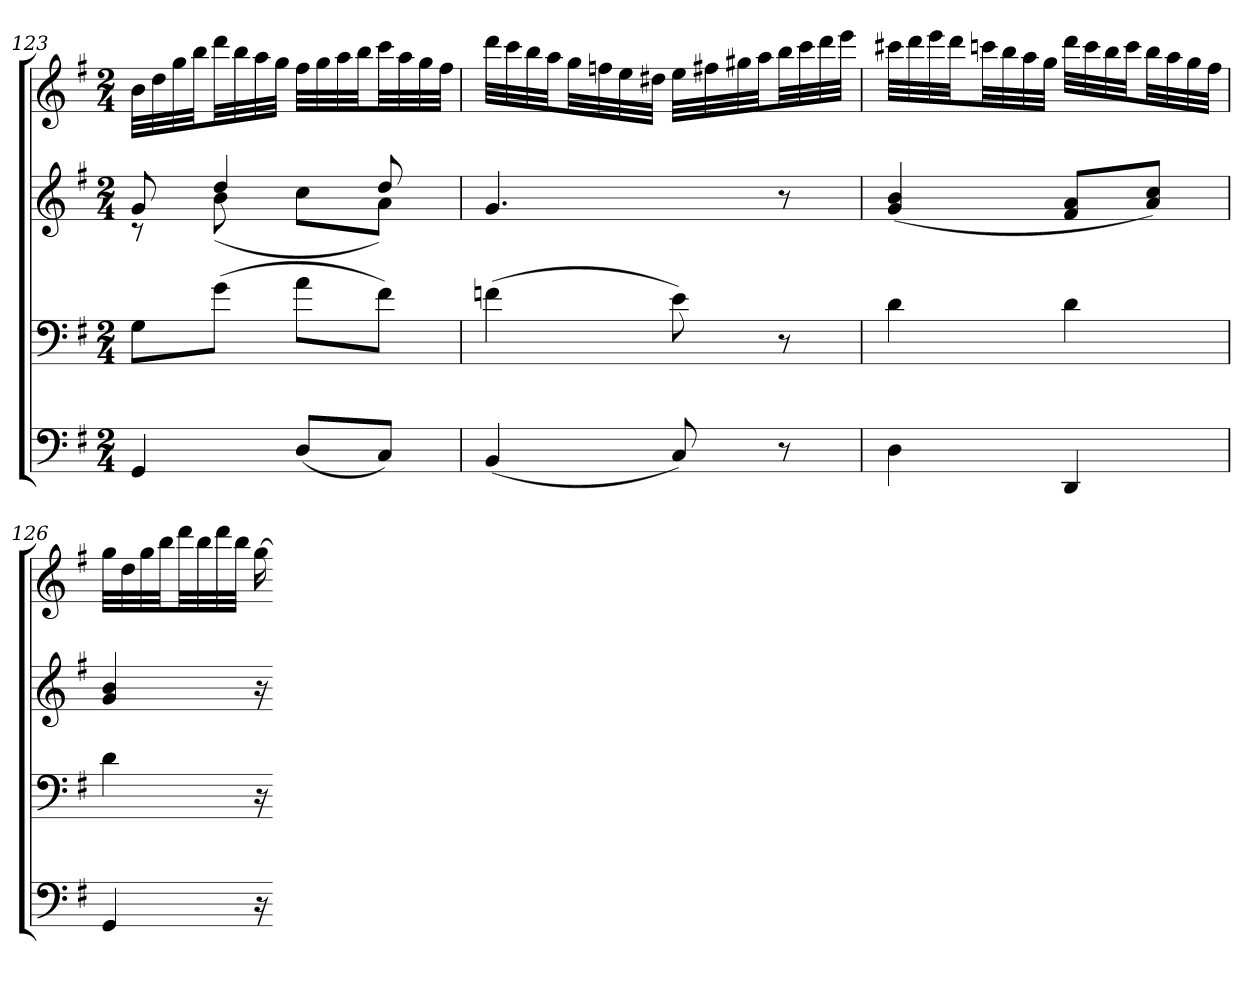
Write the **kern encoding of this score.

**kern	**kern	**kern	**kern
*part4	*part3	*part2	*part1
*staff4	*staff3	*staff2	*staff1
*clefF4	*clefF4	*clefG2	*clefG2
*k[f#]	*k[f#]	*k[f#]	*k[f#]
*G:	*G:	*G:	*G:
*M2/4	*M2/4	*M2/4	*M2/4
=123	=123	=123	=123
*	*	*^	*
4GG	8GL	8g	8r	32bLLL
.	.	.	.	32dd
.	.	.	.	32gg
.	.	.	.	32bbJJ
.	(8gJ	4dd	(8b	32dddLL
.	.	.	.	32bb
.	.	.	.	32aa
.	.	.	.	32ggJJJ
(8DL	8aL	.	8ccL	32ff#LLL
.	.	.	.	32gg
.	.	.	.	32aa
.	.	.	.	32bbJJ
8CJ)	8f#J)	8dd	8aJ)	32cccLL
.	.	.	.	32aa
.	.	.	.	32gg
.	.	.	.	32ff#JJJ
*	*	*v	*v	*
=124	=124	=124	=124
(4BB	(4fn	4.g	32dddLLL
.	.	.	32ccc
.	.	.	32bb
.	.	.	32aaJJ
.	.	.	32ggLL
.	.	.	32ffn
.	.	.	32ee
.	.	.	32dd#XJJJ
8C)	8e)	.	32eeLLL
.	.	.	32ff#X
.	.	.	32gg#X
.	.	.	32aaJJ
8r	8r	8r	32bbLL
.	.	.	32ccc
.	.	.	32ddd
.	.	.	32eeeJJJ
=125	=125	=125	=125
4D	4d	(4g 4b	32ccc#XLLL
.	.	.	32ddd
.	.	.	32eee
.	.	.	32dddJJ
.	.	.	32cccnLL
.	.	.	32bb
.	.	.	32aa
.	.	.	32ggJJJ
4DD	4d	8f# 8aL	32dddLLL
.	.	.	32ccc
.	.	.	32bb
.	.	.	32cccJJ
.	.	8a 8ccJ)	32bbLL
.	.	.	32aa
.	.	.	32gg
.	.	.	32ff#JJJ
=126	=126	=126	=126
4GG	4d	4g 4b	32ggLLL
.	.	.	32dd
.	.	.	32gg
.	.	.	32bbJJ
.	.	.	32dddLL
.	.	.	32bb
.	.	.	32ddd
.	.	.	32bbJJJ
16r	16r	16r	[16gg
=-	=-	=-	=-
*-	*-	*-	*-
